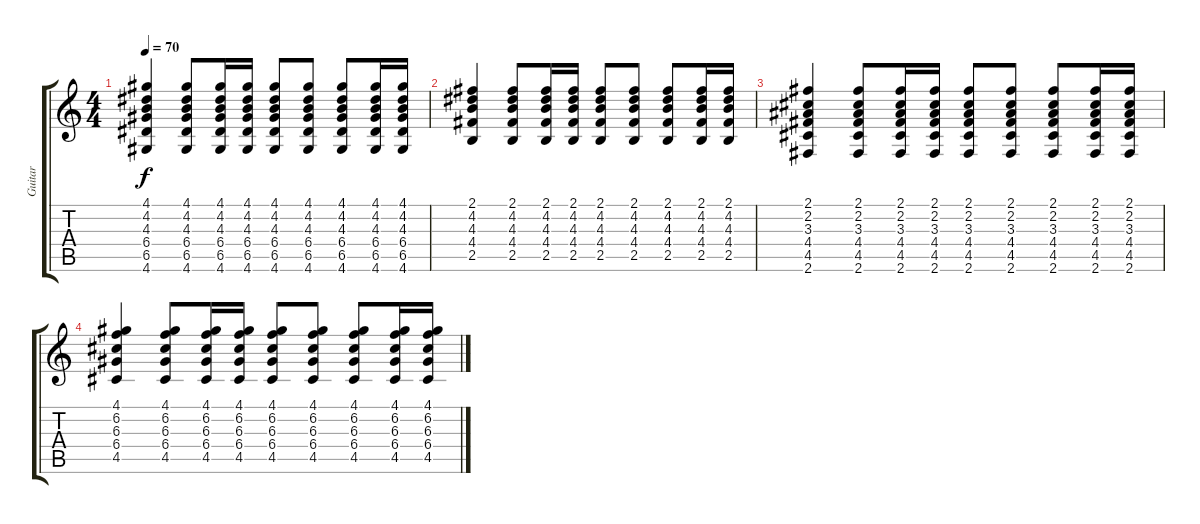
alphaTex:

\track ("Guitar" "Guitar") {instrument acousticguitarsteel}
\staff {score tabs}
\tuning (E4 B3 G3 D3 A2 E2) {hide}
\ts (4 4)
\tempo 70
\clef g2
\ks c
(4.1 4.2 4.3 6.4 6.5 4.6).4{dy f} (4.1 4.2 4.3 6.4 6.5 4.6).8 (4.1 4.2 4.3 6.4 6.5 4.6).16 (4.1 4.2 4.3 6.4 6.5 4.6).16 (4.1 4.2 4.3 6.4 6.5 4.6).8{volume 10} (4.1 4.2 4.3 6.4 6.5 4.6).8 (4.1 4.2 4.3 6.4 6.5 4.6).8 (4.1 4.2 4.3 6.4 6.5 4.6).16 (4.1 4.2 4.3 6.4 6.5 4.6).16 |
(2.1 4.2 4.3 4.4 2.5).4{volume 8} (2.1 4.2 4.3 4.4 2.5).8 (2.1 4.2 4.3 4.4 2.5).16 (2.1 4.2 4.3 4.4 2.5).16 (2.1 4.2 4.3 4.4 2.5).8{volume 6} (2.1 4.2 4.3 4.4 2.5).8 (2.1 4.2 4.3 4.4 2.5).8 (2.1 4.2 4.3 4.4 2.5).16 (2.1 4.2 4.3 4.4 2.5).16 |
(2.1 2.2 3.3 4.4 4.5 2.6).4{volume 4} (2.1 2.2 3.3 4.4 4.5 2.6).8 (2.1 2.2 3.3 4.4 4.5 2.6).16 (2.1 2.2 3.3 4.4 4.5 2.6).16 (2.1 2.2 3.3 4.4 4.5 2.6).8 (2.1 2.2 3.3 4.4 4.5 2.6).8 (2.1 2.2 3.3 4.4 4.5 2.6).8 (2.1 2.2 3.3 4.4 4.5 2.6).16 (2.1 2.2 3.3 4.4 4.5 2.6).16 |
(4.1 6.2 6.3 6.4 4.5).4{volume 3} (4.1 6.2 6.3 6.4 4.5).8{volume 2} (4.1 6.2 6.3 6.4 4.5).16 (4.1 6.2 6.3 6.4 4.5).16 (4.1 6.2 6.3 6.4 4.5).8{volume 1} (4.1 6.2 6.3 6.4 4.5).8 (4.1 6.2 6.3 6.4 4.5).8{volume 0} (4.1 6.2 6.3 6.4 4.5).16 (4.1 6.2 6.3 6.4 4.5).16
